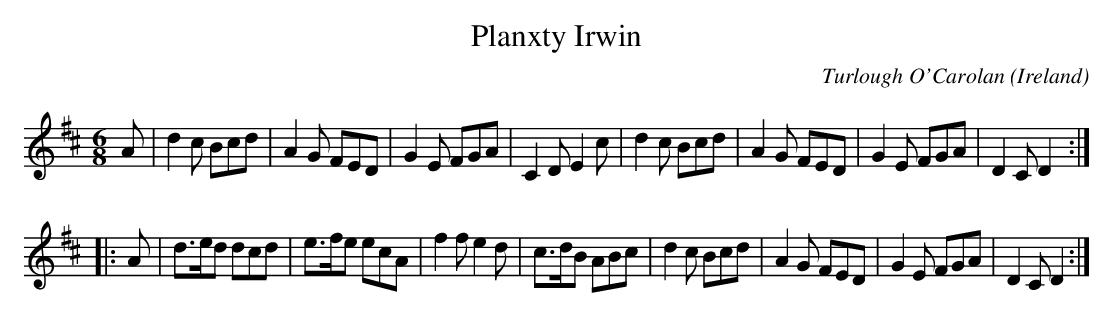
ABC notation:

X:1
T:Planxty Irwin
C:Turlough O'Carolan
M:6/8
O:Ireland
K:D major
A|\
d2c Bcd|A2G FED|G2E FGA|C2D E2c|\
d2c Bcd|A2G FED|G2E FGA|D2C D2::
A|\
d>ed dcd|e>fe ecA|f2f e2d|c>dB ABc|\
d2c  Bcd|A2G  FED|G2E FGA|D2C  D2:|
